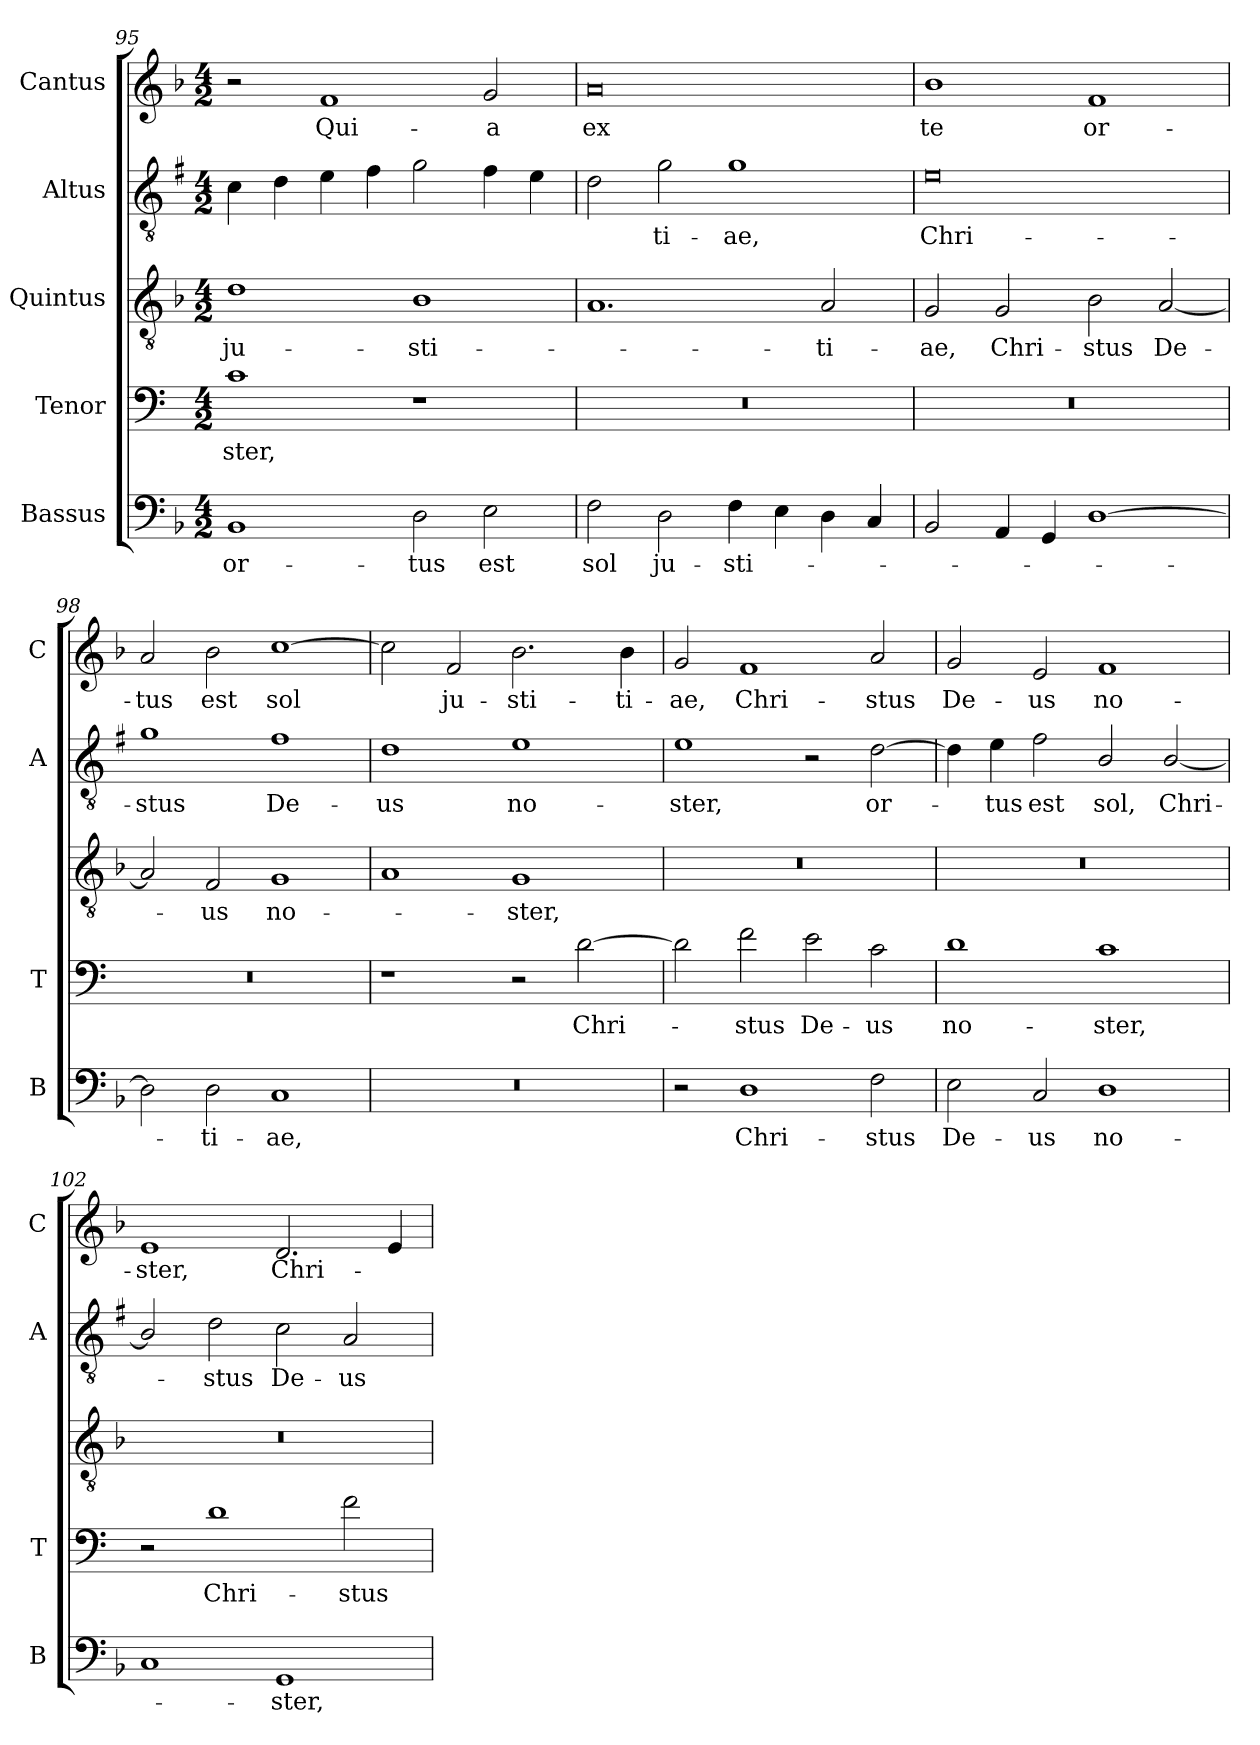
**kern	**text	**kern	**text	**kern	**text	**kern	**text	**kern	**text
*part5	*part5	*part4	*part4	*part3	*part3	*part2	*part2	*part1	*part1
*staff5	*staff5	*staff4	*staff4	*staff3	*staff3	*staff2	*staff2	*staff1	*staff1
*I"Bassus	*	*I"Tenor	*	*I"Quintus	*	*I"Altus	*	*I"Cantus	*
*I'B	*	*I'T	*	*	*	*I'A	*	*I'C	*
*clefF4	*	*clefF4	*	*clefGv2	*	*clefGv2	*	*clefG2	*
*	*	*ITrd4c7	*	*	*	*ITrd1c2	*	*	*
*k[b-]	*	*k[b-]	*	*k[b-]	*	*k[b-]	*	*k[b-]	*
*F:	*	*F:	*	*F:	*	*F:	*	*F:	*
*M4/2	*	*M4/2	*	*M4/2	*	*M4/2	*	*M4/2	*
=95	=95	=95	=95	=95	=95	=95	=95	=95	=95
!	!LO:LY:b	!	!LO:LY:b	!	!LO:LY:b	!	!	!	!
1BB-	or-	1F	-ster,	1d	ju-	4B-\	.	2r	.
.	.	.	.	.	.	4c\	.	.	.
!	!	!	!	!	!	!	!	!	!LO:LY:b
.	.	.	.	.	.	4d\	.	1f	Qui-
.	.	.	.	.	.	4e\	.	.	.
!	!LO:LY:b	!	!	!	!LO:LY:b	!	!	!	!
2D\	-tus	1r	.	1B-	-sti-	2f\	.	.	.
!	!LO:LY:b	!	!	!	!	!	!	!	!LO:LY:b
2E\	est	.	.	.	.	4e\	.	2g/	-a
.	.	.	.	.	.	4d\	.	.	.
!!LO:LB:g=z
=96	=96	=96	=96	=96	=96	=96	=96	=96	=96
!	!LO:LY:b	!	!	!	!	!	!	!	!LO:LY:b
2F\	sol	0r	.	1.A	.	2c\	.	0a	ex
!	!LO:LY:b	!	!	!	!	!	!LO:LY:b	!	!
2D\	ju-	.	.	.	.	2f\	-ti-	.	.
!	!LO:LY:b	!	!	!	!	!	!LO:LY:b	!	!
4F\	-sti-	.	.	.	.	1f	-ae,	.	.
4E\	.	.	.	.	.	.	.	.	.
!	!	!	!	!	!LO:LY:b	!	!	!	!
4D\	.	.	.	2A/	-ti-	.	.	.	.
4C/	.	.	.	.	.	.	.	.	.
=97	=97	=97	=97	=97	=97	=97	=97	=97	=97
!	!	!	!	!	!LO:LY:b	!	!LO:LY:b	!	!LO:LY:b
2BB-/	.	0r	.	2G/	-ae,	0d	Chri-	1b-	te
!	!	!	!	!	!LO:LY:b	!	!	!	!
4AA/	.	.	.	2G/	Chri-	.	.	.	.
4GG/	.	.	.	.	.	.	.	.	.
!	!	!	!	!	!LO:LY:b	!	!	!	!LO:LY:b
[1D	.	.	.	2B-\	-stus	.	.	1f	or-
!	!	!	!	!	!LO:LY:b	!	!	!	!
.	.	.	.	[2A/	De-	.	.	.	.
=98	=98	=98	=98	=98	=98	=98	=98	=98	=98
!	!	!	!	!	!	!	!LO:LY:b	!	!LO:LY:b
2D\]	.	0r	.	2A/]	.	1f	-stus	2a/	-tus
!	!LO:LY:b	!	!	!	!LO:LY:b	!	!	!	!LO:LY:b
2D\	-ti-	.	.	2F/	-us	.	.	2b-\	est
!	!LO:LY:b	!	!	!	!LO:LY:b	!	!LO:LY:b	!	!LO:LY:b
1C	-ae,	.	.	1G	no-	1e	De-	[1cc	sol
=99	=99	=99	=99	=99	=99	=99	=99	=99	=99
!	!	!	!	!	!	!	!LO:LY:b	!	!
0r	.	1r	.	1A	.	1c	-us	2cc\]	.
!	!	!	!	!	!	!	!	!	!LO:LY:b
.	.	.	.	.	.	.	.	2f/	ju-
!	!	!	!	!	!LO:LY:b	!	!LO:LY:b	!	!LO:LY:b
.	.	2r	.	1G	-ster,	1d	no-	2.b-\	-sti-
!	!	!	!LO:LY:b	!	!	!	!	!	!
.	.	[2G\	Chri-	.	.	.	.	.	.
!	!	!	!	!	!	!	!	!	!LO:LY:b
.	.	.	.	.	.	.	.	4b-\	-ti-
=100	=100	=100	=100	=100	=100	=100	=100	=100	=100
!	!	!	!	!	!	!	!LO:LY:b	!	!LO:LY:b
2r	.	2G\]	.	0r	.	1d	-ster,	2g/	-ae,
!	!LO:LY:b	!	!LO:LY:b	!	!	!	!	!	!LO:LY:b
1D	Chri-	2B-\	-stus	.	.	.	.	1f	Chri-
!	!	!	!LO:LY:b	!	!	!	!	!	!
.	.	2A\	De-	.	.	2r	.	.	.
!	!LO:LY:b	!	!LO:LY:b	!	!	!	!LO:LY:b	!	!LO:LY:b
2F\	-stus	2F\	-us	.	.	[2c\	or-	2a/	-stus
!!LO:LB:g=z
=101	=101	=101	=101	=101	=101	=101	=101	=101	=101
!	!LO:LY:b	!	!LO:LY:b	!	!	!	!	!	!LO:LY:b
2E\	De-	1G	no-	0r	.	4c\]	.	2g/	De-
!	!	!	!	!	!	!	!LO:LY:b	!	!
.	.	.	.	.	.	4d\	-tus	.	.
!	!LO:LY:b	!	!	!	!	!	!LO:LY:b	!	!LO:LY:b
2C/	-us	.	.	.	.	2e\	est	2e/	-us
!	!LO:LY:b	!	!LO:LY:b	!	!	!	!LO:LY:b	!	!LO:LY:b
1D	no-	1F	-ster,	.	.	2A/	sol,	1f	no-
!	!	!	!	!	!	!	!LO:LY:b	!	!
.	.	.	.	.	.	[2A/	Chri-	.	.
=102	=102	=102	=102	=102	=102	=102	=102	=102	=102
!	!	!	!	!	!	!	!	!	!LO:LY:b
1C	.	2r	.	0r	.	2A/]	.	1e	-ster,
!	!	!	!LO:LY:b	!	!	!	!LO:LY:b	!	!
.	.	1G	Chri-	.	.	2c\	-stus	.	.
!	!LO:LY:b	!	!	!	!	!	!LO:LY:b	!	!LO:LY:b
1GG	-ster,	.	.	.	.	2B-\	De-	2.d/	Chri-
!	!	!	!LO:LY:b	!	!	!	!LO:LY:b	!	!
.	.	2B-\	-stus	.	.	2G/	-us	.	.
.	.	.	.	.	.	.	.	4e/	.
=	=	=	=	=	=	=	=	=	=
*-	*-	*-	*-	*-	*-	*-	*-	*-	*-
